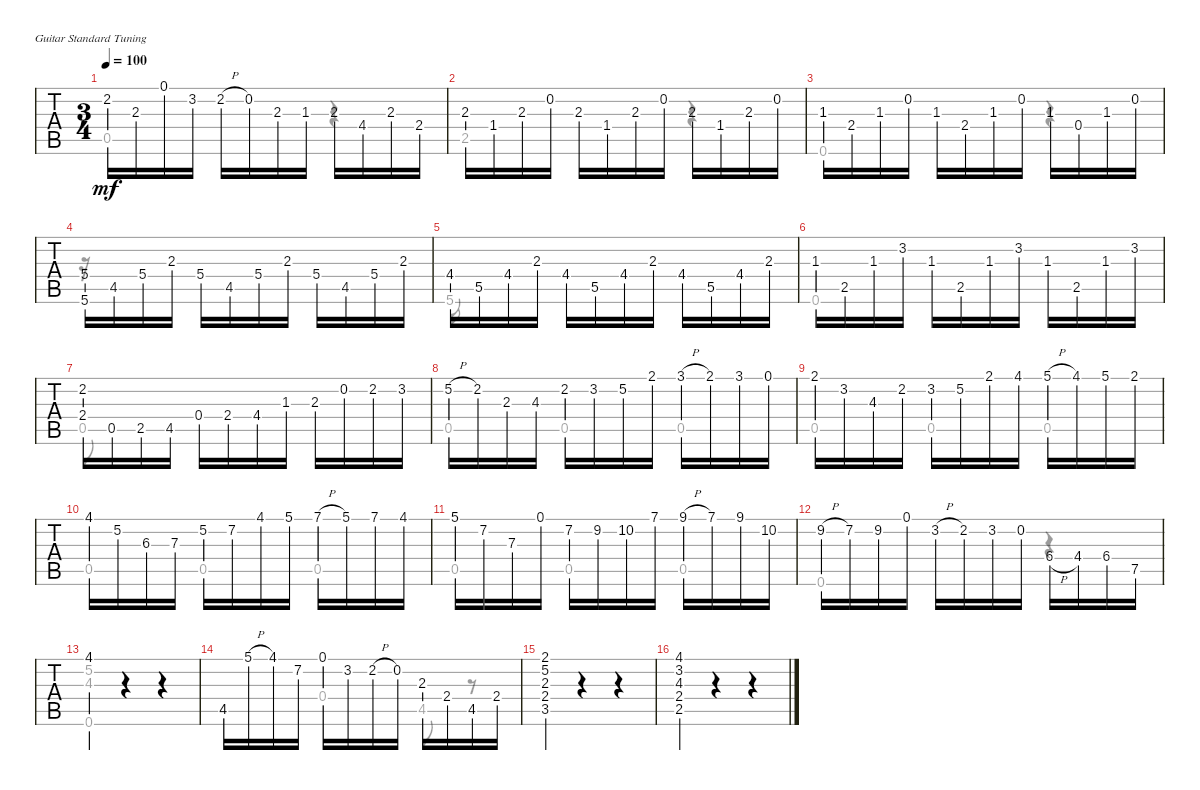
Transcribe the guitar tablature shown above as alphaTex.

\defaultSystemsLayout 4
\bracketExtendMode groupsimilarinstruments
\singleTrackTrackNamePolicy hidden
\multiTrackTrackNamePolicy hidden
\firstSystemTrackNameOrientation horizontal
\otherSystemsTrackNameOrientation horizontal
\track ("Steel Guitar" "S-Gt") {instrument acousticguitarsteel}
\staff {tabs}
\tuning (E4 B3 G3 D3 A2 E2)
\voice
\ts (3 4)
\tempo 100
\clef g2
\ks a
2.2.16{dy mf} 2.3.16 0.1.16 3.2.16 2.2{h}.16 0.2.16 2.3.16 1.3.16 2.3.16 4.4.16 2.3.16 2.4.16 |
2.3.16 1.4{lf 2}.16 2.3{lf 4}.16 0.2.16 2.3.16 1.4.16 2.3.16 0.2.16 2.3.16 1.4.16 2.3.16 0.2.16 |
1.3{lf 2}.16 2.4{lf 3}.16 1.3.16 0.2.16 1.3.16 2.4.16 1.3.16 0.2.16 1.3.16 0.4.16 1.3.16 0.2.16 |
(5.4{lf 5} 5.6).16 4.5{lf 4}.16 5.4.16 2.3{lf 2}.16 5.4.16 4.5.16 5.4.16 2.3.16 5.4.16 4.5.16 5.4.16 2.3.16 |
4.4{lf 4}.16 5.5{lf 5}.16 4.4{lf 4}.16 2.3{lf 2}.16 4.4.16 5.5.16 4.4.16 2.3.16 4.4.16 5.5.16 4.4.16 2.3.16 |
1.3{lf 2}.16 2.5.16 1.3{lf 2}.16 3.2{lf 5}.16 1.3.16 2.5.16 1.3.16 3.2.16 1.3.16 2.5.16 1.3.16 3.2.16 |
(2.2 2.4).16 0.5.16 2.5{lf 3}.16 4.5{lf 5}.16 0.4.16 2.4{lf 3}.16 4.4{lf 5}.16 1.3{lf 2}.16 2.3{lf 3}.16 0.2.16 2.2{lf 2}.16 3.2{lf 3}.16 |
5.2{h lf 5}.16 2.2.16 2.3.16 4.3{lf 4}.16 2.2.16 3.2{lf 3}.16 5.2{lf 5}.16 2.1{lf 2}.16 3.1{h}.16 2.1.16 3.1.16 0.1.16 |
2.1.16 3.2.16 4.3.16 2.2.16 3.2.16 5.2.16 2.1.16 4.1.16 5.1{h}.16 4.1.16 5.1.16 2.1.16 |
4.1.16 5.2.16 6.3.16 7.3.16 5.2.16 7.2.16 4.1.16 5.1.16 7.1{h}.16 5.1.16 7.1.16 4.1.16 |
5.1.16 7.2.16 7.3.16 0.1.16 7.2.16 9.2.16 10.2.16 7.1.16 9.1{h}.16 7.1.16 9.1{lf 4}.16 10.2{lf 5}.16 |
9.2{h lf 4}.16 7.2{lf 2}.16 9.2{lf 4}.16 0.1.16 3.2{h lf 3}.16 2.2{lf 2}.16 3.2{lf 3}.16 0.2.16 6.4{h lf 4}.16 4.4{lf 2}.16 6.4{lf 4}.16 7.5{lf 5}.16 |
4.1{lf 2}.4 r.4 r.4 |
4.5{lf 2}.16 5.1{h}.16 4.1.16 7.2{lf 5}.16 0.1.16 3.2{lf 3}.16 2.2{h lf 2}.16 0.2.16 2.3.16 2.4.16 4.5.16 2.4.16 |
(2.1 5.2 2.3 2.4 3.5{rf 1}).4 r.4 r.4 |
(4.1 3.2 4.3 2.4 2.5{rf 1}).4 r.4 r.4
\voice
\clef g2
\ottava regular
\simile none
\ks a
0.5.2{dy mf} r.4 |
2.5.2 r.4 |
0.6.2 r.4 |
r.16 |
5.6.16 |
0.6.4 |
0.5.8 |
0.5.4 0.5.4 0.5.4 |
0.5.4 0.5.4 0.5.4 |
0.5.4 0.5.4 0.5.4 |
0.5.4 0.5.4 0.5.4 |
0.6.2 r.4 |
(0.6{rf 1} 5.2{rf 3} 4.3).4 r.4 r.4 |
4.5{lf 2}.4 0.4.4 4.5{lf 4}.8 r.8 |
|
